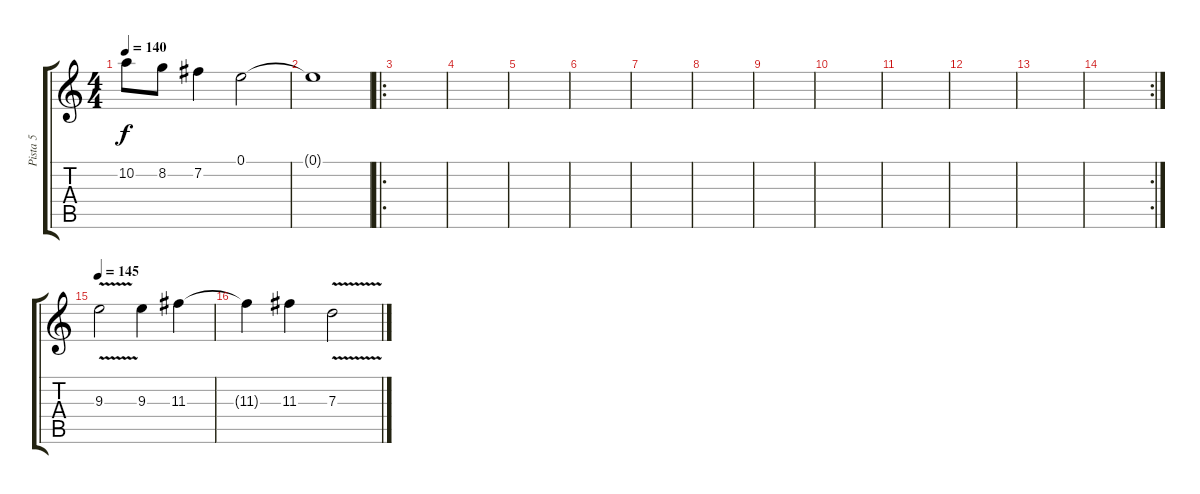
\track ("Pista 5" "Pista 5") {instrument electricguitarjazz}
\staff {score tabs}
\tuning (E4 B3 G3 D3 A2 E2) {hide}
\ts (4 4)
\tempo 140
\clef g2
\ks c
10.2{t}.8{dy f} 8.2.8 7.2.4 0.1.2 |
0.1{t}.1 |
\ro
|
|
|
|
|
|
|
|
|
|
|
\rc 2
|
\tempo 145
9.3{v}.2{volume 14 instrument acousticguitarsteel} 9.3.4 11.3.4 |
11.3{t}.4 11.3.4 7.3{v}.2
